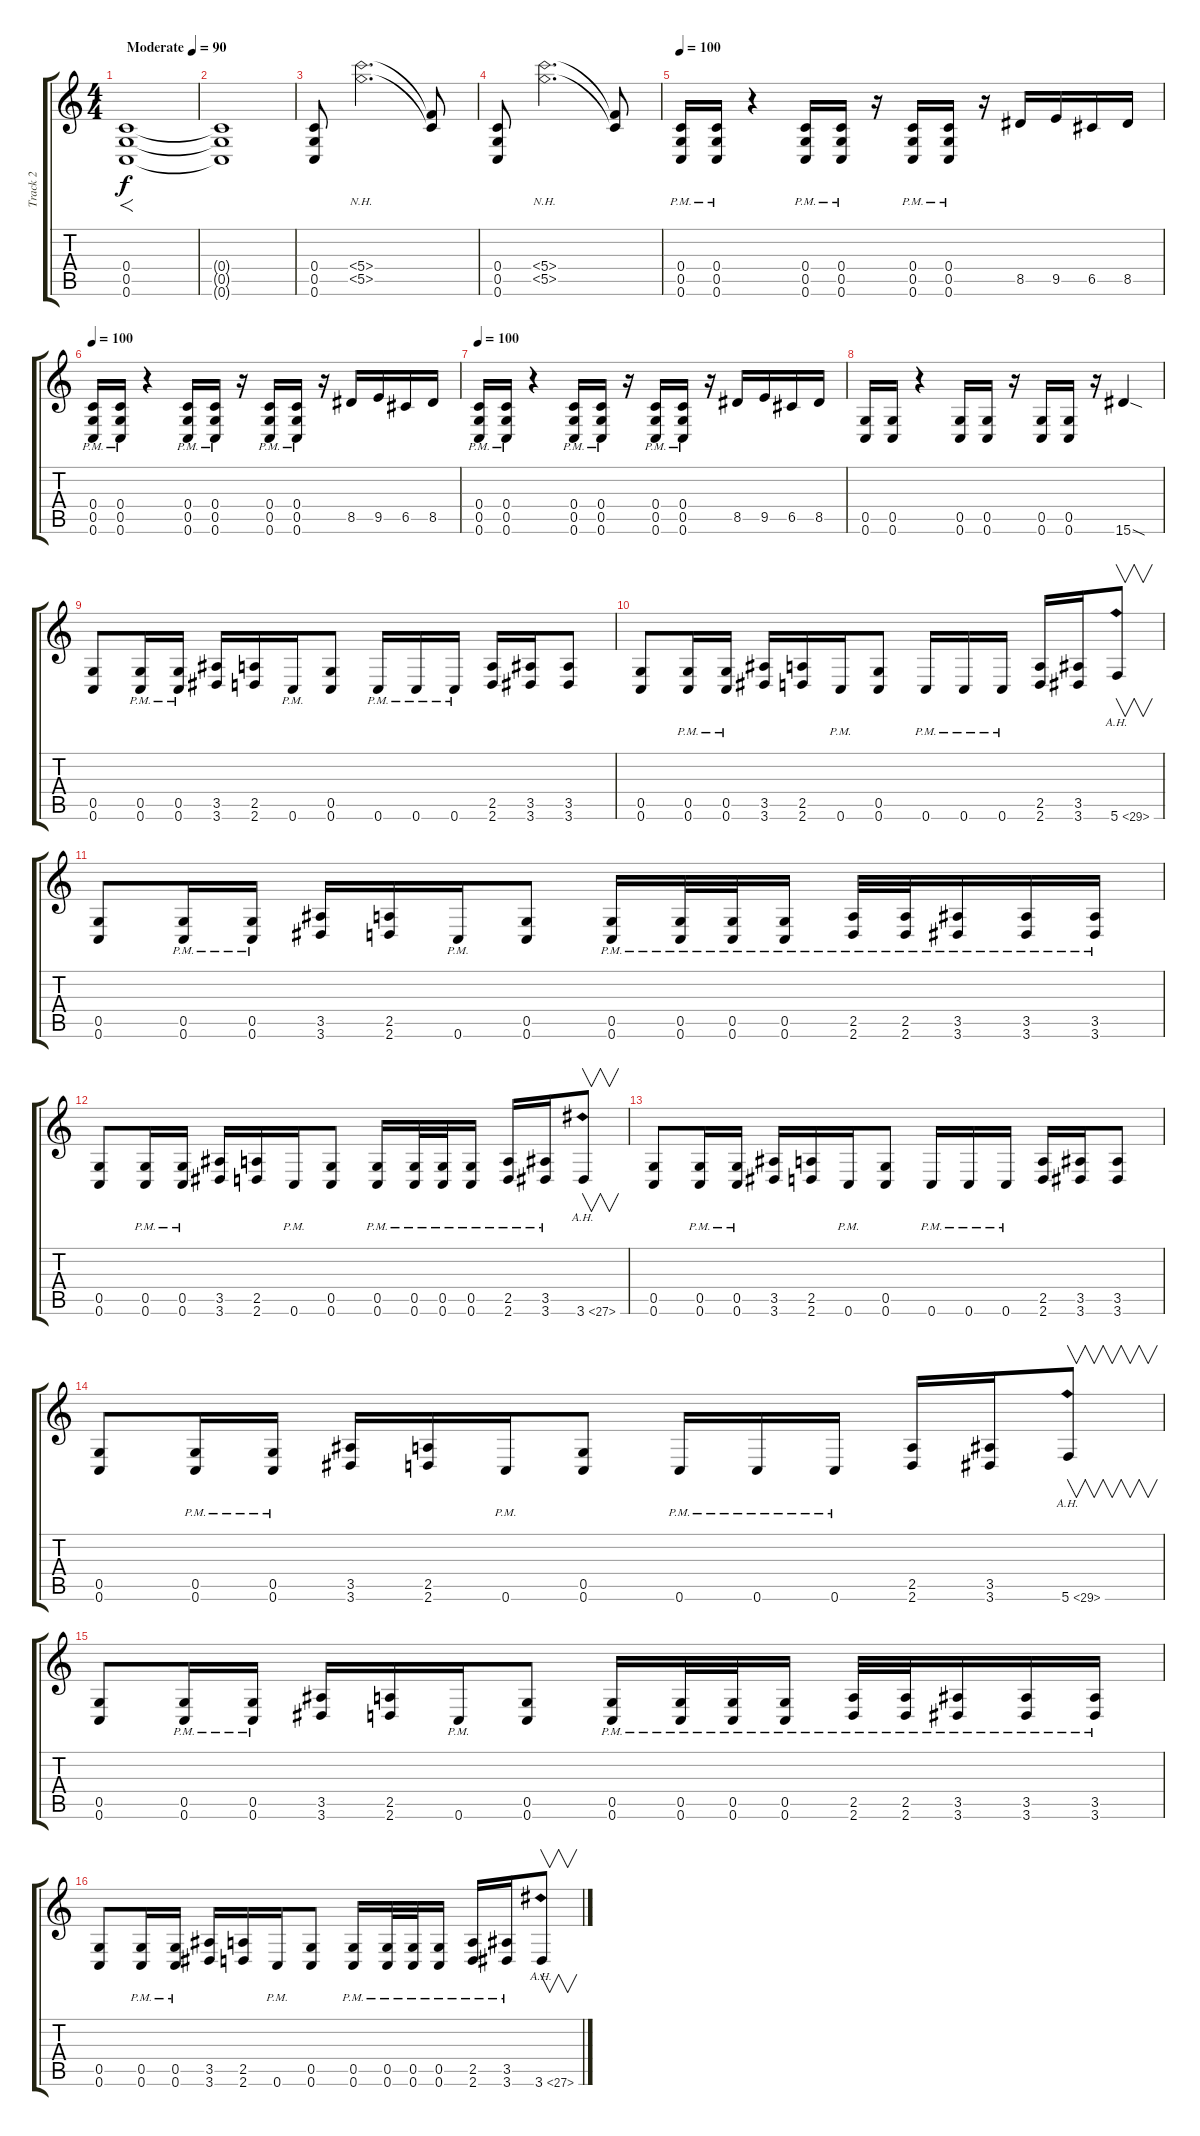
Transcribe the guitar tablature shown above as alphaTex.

\track ("Track 2" "Track 2") {instrument distortionguitar}
\staff {score tabs}
\tuning (D4 A3 F3 C3 G2 C2) {hide}
\ts (4 4)
\tempo (90 "Moderate")
\clef g2
\ks c
(0.4 0.5 0.6).1{f dy f instrument distortionguitar} |
(0.4{t} 0.5{t} 0.6{t}).1 |
(0.4 0.5 0.6).8 (5.4{nh} 5.5{nh}).2{d} (5.4{t} 5.5{t}).8 |
(0.4 0.5 0.6).8 (5.4{nh} 5.5{nh}).2{d} (5.4{t} 5.5{t}).8 |
\tempo 100
(0.4{pm} 0.5{pm} 0.6{pm}).16 (0.4{pm} 0.5{pm} 0.6{pm}).16 r.4 (0.4{pm} 0.5{pm} 0.6{pm}).16 (0.4{pm} 0.5{pm} 0.6{pm}).16 r.16 (0.4{pm} 0.5{pm} 0.6{pm}).16 (0.4{pm} 0.5{pm} 0.6{pm}).16 r.16 8.5.16 9.5.16 6.5.16 8.5.16 |
\tempo 100
(0.4{pm} 0.5{pm} 0.6{pm}).16 (0.4{pm} 0.5{pm} 0.6{pm}).16 r.4 (0.4{pm} 0.5{pm} 0.6{pm}).16 (0.4{pm} 0.5{pm} 0.6{pm}).16 r.16 (0.4{pm} 0.5{pm} 0.6{pm}).16 (0.4{pm} 0.5{pm} 0.6{pm}).16 r.16 8.5.16 9.5.16 6.5.16 8.5.16 |
\tempo 100
(0.4{pm} 0.5{pm} 0.6{pm}).16 (0.4{pm} 0.5{pm} 0.6{pm}).16 r.4 (0.4{pm} 0.5{pm} 0.6{pm}).16 (0.4{pm} 0.5{pm} 0.6{pm}).16 r.16 (0.4{pm} 0.5{pm} 0.6{pm}).16 (0.4{pm} 0.5{pm} 0.6{pm}).16 r.16 8.5.16 9.5.16 6.5.16 8.5.16 |
(0.5 0.6).16 (0.5 0.6).16 r.4 (0.5 0.6).16 (0.5 0.6).16 r.16 (0.5 0.6).16 (0.5 0.6).16 r.16 15.6{sod}.4 |
(0.5 0.6).8 (0.5{pm} 0.6{pm}).16 (0.5{pm} 0.6{pm}).16 (3.5 3.6).16 (2.5 2.6).16 0.6{pm}.16 (0.5 0.6).8 0.6{pm}.16 0.6{pm}.16 0.6{pm}.16 (2.5 2.6).16 (3.5 3.6).16 (3.5 3.6).8 |
(0.5 0.6).8 (0.5{pm} 0.6{pm}).16 (0.5{pm} 0.6{pm}).16 (3.5 3.6).16 (2.5 2.6).16 0.6{pm}.16 (0.5 0.6).8 0.6{pm}.16 0.6{pm}.16 0.6{pm}.16 (2.5 2.6).16 (3.5 3.6).16 5.6{ah 24}.8{v} |
(0.5 0.6).8 (0.5{pm} 0.6{pm}).16 (0.5{pm} 0.6{pm}).16 (3.5 3.6).16 (2.5 2.6).16 0.6{pm}.16 (0.5 0.6).8 (0.5{pm} 0.6{pm}).16 (0.5{pm} 0.6{pm}).32 (0.5{pm} 0.6{pm}).32 (0.5{pm} 0.6{pm}).16 (2.5{pm} 2.6{pm}).32 (2.5{pm} 2.6{pm}).32 (3.5{pm} 3.6{pm}).16 (3.5{pm} 3.6{pm}).16 (3.5{pm} 3.6{pm}).16 |
(0.5 0.6).8 (0.5{pm} 0.6{pm}).16 (0.5{pm} 0.6{pm}).16 (3.5 3.6).16 (2.5 2.6).16 0.6{pm}.16 (0.5 0.6).8 (0.5{pm} 0.6{pm}).16 (0.5{pm} 0.6{pm}).32 (0.5{pm} 0.6{pm}).32 (0.5{pm} 0.6{pm}).16 (2.5{pm} 2.6{pm}).16 (3.5{pm} 3.6{pm}).16 3.6{ah 24}.8{v} |
(0.5 0.6).8 (0.5{pm} 0.6{pm}).16 (0.5{pm} 0.6{pm}).16 (3.5 3.6).16 (2.5 2.6).16 0.6{pm}.16 (0.5 0.6).8 0.6{pm}.16 0.6{pm}.16 0.6{pm}.16 (2.5 2.6).16 (3.5 3.6).16 (3.5 3.6).8 |
(0.5 0.6).8 (0.5{pm} 0.6{pm}).16 (0.5{pm} 0.6{pm}).16 (3.5 3.6).16 (2.5 2.6).16 0.6{pm}.16 (0.5 0.6).8 0.6{pm}.16 0.6{pm}.16 0.6{pm}.16 (2.5 2.6).16 (3.5 3.6).16 5.6{ah 24}.8{v} |
(0.5 0.6).8 (0.5{pm} 0.6{pm}).16 (0.5{pm} 0.6{pm}).16 (3.5 3.6).16 (2.5 2.6).16 0.6{pm}.16 (0.5 0.6).8 (0.5{pm} 0.6{pm}).16 (0.5{pm} 0.6{pm}).32 (0.5{pm} 0.6{pm}).32 (0.5{pm} 0.6{pm}).16 (2.5{pm} 2.6{pm}).32 (2.5{pm} 2.6{pm}).32 (3.5{pm} 3.6{pm}).16 (3.5{pm} 3.6{pm}).16 (3.5{pm} 3.6{pm}).16 |
(0.5 0.6).8 (0.5{pm} 0.6{pm}).16 (0.5{pm} 0.6{pm}).16 (3.5 3.6).16 (2.5 2.6).16 0.6{pm}.16 (0.5 0.6).8 (0.5{pm} 0.6{pm}).16 (0.5{pm} 0.6{pm}).32 (0.5{pm} 0.6{pm}).32 (0.5{pm} 0.6{pm}).16 (2.5{pm} 2.6{pm}).16 (3.5{pm} 3.6{pm}).16 3.6{ah 24}.8{v}
